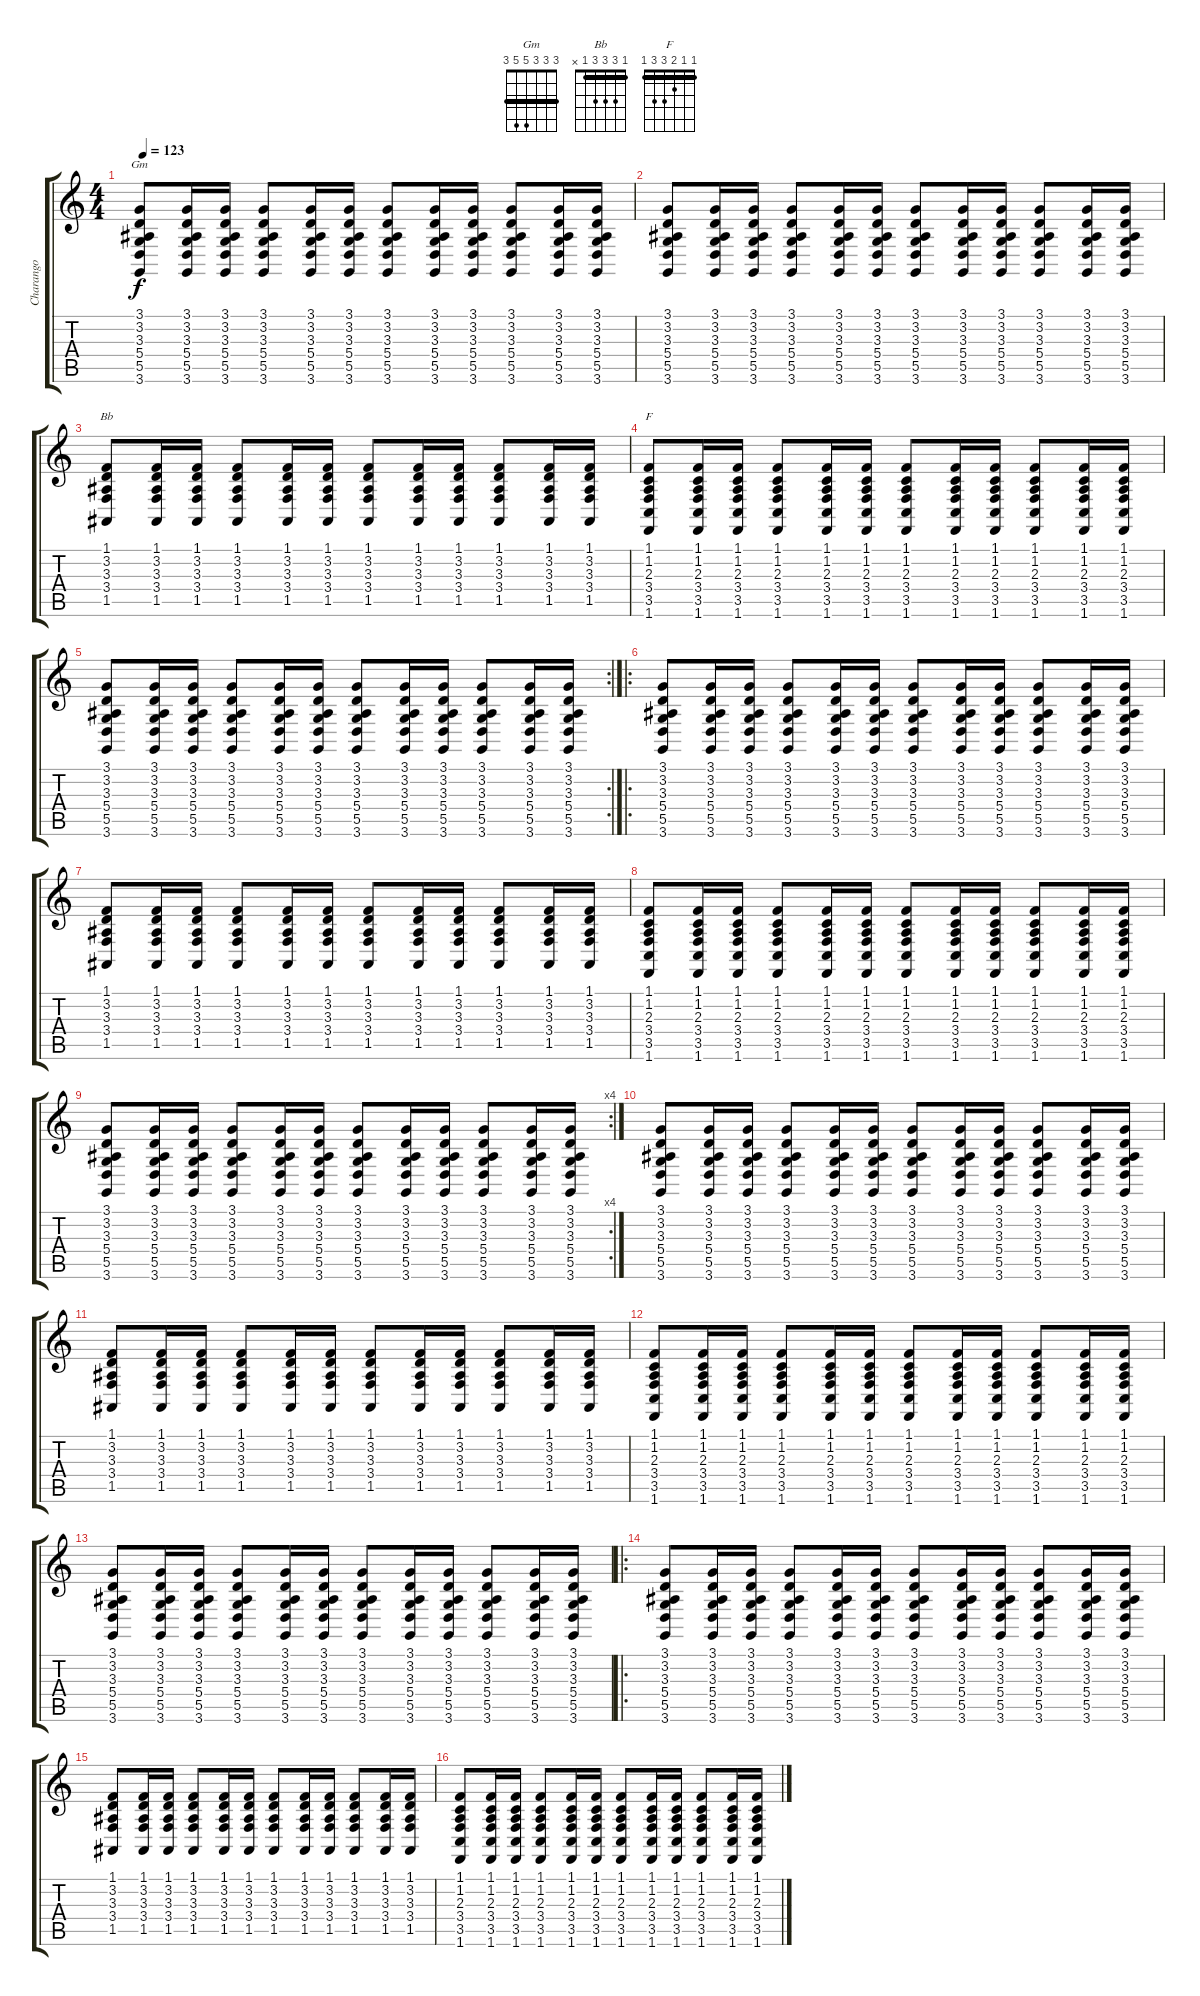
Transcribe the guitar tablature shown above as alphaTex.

\track ("Charango" "Charango") {instrument koto}
\staff {score tabs}
\tuning (E4 B3 G3 D3 A2 E2) {hide}
\chord ("Gm" 3 3 3 5 5 3) {barre 3}
\chord ("Bb" 1 3 3 3 1 x) {barre 1}
\chord ("F" 1 1 2 3 3 1) {barre 1}
\ts (4 4)
\tempo 123
\clef g2
\ks c
(3.1 3.2 3.3 5.4 5.5 3.6).8{ch "Gm" dy f} (3.1 3.2 3.3 5.4 5.5 3.6).16 (3.1 3.2 3.3 5.4 5.5 3.6).16 (3.1 3.2 3.3 5.4 5.5 3.6).8 (3.1 3.2 3.3 5.4 5.5 3.6).16 (3.1 3.2 3.3 5.4 5.5 3.6).16 (3.1 3.2 3.3 5.4 5.5 3.6).8 (3.1 3.2 3.3 5.4 5.5 3.6).16 (3.1 3.2 3.3 5.4 5.5 3.6).16 (3.1 3.2 3.3 5.4 5.5 3.6).8 (3.1 3.2 3.3 5.4 5.5 3.6).16 (3.1 3.2 3.3 5.4 5.5 3.6).16 |
(3.1 3.2 3.3 5.4 5.5 3.6).8 (3.1 3.2 3.3 5.4 5.5 3.6).16 (3.1 3.2 3.3 5.4 5.5 3.6).16 (3.1 3.2 3.3 5.4 5.5 3.6).8 (3.1 3.2 3.3 5.4 5.5 3.6).16 (3.1 3.2 3.3 5.4 5.5 3.6).16 (3.1 3.2 3.3 5.4 5.5 3.6).8 (3.1 3.2 3.3 5.4 5.5 3.6).16 (3.1 3.2 3.3 5.4 5.5 3.6).16 (3.1 3.2 3.3 5.4 5.5 3.6).8 (3.1 3.2 3.3 5.4 5.5 3.6).16 (3.1 3.2 3.3 5.4 5.5 3.6).16 |
(1.1 3.2 3.3 3.4 1.5).8{ch "Bb"} (1.1 3.2 3.3 3.4 1.5).16 (1.1 3.2 3.3 3.4 1.5).16 (1.1 3.2 3.3 3.4 1.5).8 (1.1 3.2 3.3 3.4 1.5).16 (1.1 3.2 3.3 3.4 1.5).16 (1.1 3.2 3.3 3.4 1.5).8 (1.1 3.2 3.3 3.4 1.5).16 (1.1 3.2 3.3 3.4 1.5).16 (1.1 3.2 3.3 3.4 1.5).8 (1.1 3.2 3.3 3.4 1.5).16 (1.1 3.2 3.3 3.4 1.5).16 |
(1.1 1.2 2.3 3.4 3.5 1.6).8{ch "F"} (1.1 1.2 2.3 3.4 3.5 1.6).16 (1.1 1.2 2.3 3.4 3.5 1.6).16 (1.1 1.2 2.3 3.4 3.5 1.6).8 (1.1 1.2 2.3 3.4 3.5 1.6).16 (1.1 1.2 2.3 3.4 3.5 1.6).16 (1.1 1.2 2.3 3.4 3.5 1.6).8 (1.1 1.2 2.3 3.4 3.5 1.6).16 (1.1 1.2 2.3 3.4 3.5 1.6).16 (1.1 1.2 2.3 3.4 3.5 1.6).8 (1.1 1.2 2.3 3.4 3.5 1.6).16 (1.1 1.2 2.3 3.4 3.5 1.6).16 |
\rc 2
(3.1 3.2 3.3 5.4 5.5 3.6).8 (3.1 3.2 3.3 5.4 5.5 3.6).16 (3.1 3.2 3.3 5.4 5.5 3.6).16 (3.1 3.2 3.3 5.4 5.5 3.6).8 (3.1 3.2 3.3 5.4 5.5 3.6).16 (3.1 3.2 3.3 5.4 5.5 3.6).16 (3.1 3.2 3.3 5.4 5.5 3.6).8 (3.1 3.2 3.3 5.4 5.5 3.6).16 (3.1 3.2 3.3 5.4 5.5 3.6).16 (3.1 3.2 3.3 5.4 5.5 3.6).8 (3.1 3.2 3.3 5.4 5.5 3.6).16 (3.1 3.2 3.3 5.4 5.5 3.6).16 |
\ro
(3.1 3.2 3.3 5.4 5.5 3.6).8 (3.1 3.2 3.3 5.4 5.5 3.6).16 (3.1 3.2 3.3 5.4 5.5 3.6).16 (3.1 3.2 3.3 5.4 5.5 3.6).8 (3.1 3.2 3.3 5.4 5.5 3.6).16 (3.1 3.2 3.3 5.4 5.5 3.6).16 (3.1 3.2 3.3 5.4 5.5 3.6).8 (3.1 3.2 3.3 5.4 5.5 3.6).16 (3.1 3.2 3.3 5.4 5.5 3.6).16 (3.1 3.2 3.3 5.4 5.5 3.6).8 (3.1 3.2 3.3 5.4 5.5 3.6).16 (3.1 3.2 3.3 5.4 5.5 3.6).16 |
(1.1 3.2 3.3 3.4 1.5).8 (1.1 3.2 3.3 3.4 1.5).16 (1.1 3.2 3.3 3.4 1.5).16 (1.1 3.2 3.3 3.4 1.5).8 (1.1 3.2 3.3 3.4 1.5).16 (1.1 3.2 3.3 3.4 1.5).16 (1.1 3.2 3.3 3.4 1.5).8 (1.1 3.2 3.3 3.4 1.5).16 (1.1 3.2 3.3 3.4 1.5).16 (1.1 3.2 3.3 3.4 1.5).8 (1.1 3.2 3.3 3.4 1.5).16 (1.1 3.2 3.3 3.4 1.5).16 |
(1.1 1.2 2.3 3.4 3.5 1.6).8 (1.1 1.2 2.3 3.4 3.5 1.6).16 (1.1 1.2 2.3 3.4 3.5 1.6).16 (1.1 1.2 2.3 3.4 3.5 1.6).8 (1.1 1.2 2.3 3.4 3.5 1.6).16 (1.1 1.2 2.3 3.4 3.5 1.6).16 (1.1 1.2 2.3 3.4 3.5 1.6).8 (1.1 1.2 2.3 3.4 3.5 1.6).16 (1.1 1.2 2.3 3.4 3.5 1.6).16 (1.1 1.2 2.3 3.4 3.5 1.6).8 (1.1 1.2 2.3 3.4 3.5 1.6).16 (1.1 1.2 2.3 3.4 3.5 1.6).16 |
\rc 4
(3.1 3.2 3.3 5.4 5.5 3.6).8 (3.1 3.2 3.3 5.4 5.5 3.6).16 (3.1 3.2 3.3 5.4 5.5 3.6).16 (3.1 3.2 3.3 5.4 5.5 3.6).8 (3.1 3.2 3.3 5.4 5.5 3.6).16 (3.1 3.2 3.3 5.4 5.5 3.6).16 (3.1 3.2 3.3 5.4 5.5 3.6).8 (3.1 3.2 3.3 5.4 5.5 3.6).16 (3.1 3.2 3.3 5.4 5.5 3.6).16 (3.1 3.2 3.3 5.4 5.5 3.6).8 (3.1 3.2 3.3 5.4 5.5 3.6).16 (3.1 3.2 3.3 5.4 5.5 3.6).16 |
(3.1 3.2 3.3 5.4 5.5 3.6).8 (3.1 3.2 3.3 5.4 5.5 3.6).16 (3.1 3.2 3.3 5.4 5.5 3.6).16 (3.1 3.2 3.3 5.4 5.5 3.6).8 (3.1 3.2 3.3 5.4 5.5 3.6).16 (3.1 3.2 3.3 5.4 5.5 3.6).16 (3.1 3.2 3.3 5.4 5.5 3.6).8 (3.1 3.2 3.3 5.4 5.5 3.6).16 (3.1 3.2 3.3 5.4 5.5 3.6).16 (3.1 3.2 3.3 5.4 5.5 3.6).8 (3.1 3.2 3.3 5.4 5.5 3.6).16 (3.1 3.2 3.3 5.4 5.5 3.6).16 |
(1.1 3.2 3.3 3.4 1.5).8 (1.1 3.2 3.3 3.4 1.5).16 (1.1 3.2 3.3 3.4 1.5).16 (1.1 3.2 3.3 3.4 1.5).8 (1.1 3.2 3.3 3.4 1.5).16 (1.1 3.2 3.3 3.4 1.5).16 (1.1 3.2 3.3 3.4 1.5).8 (1.1 3.2 3.3 3.4 1.5).16 (1.1 3.2 3.3 3.4 1.5).16 (1.1 3.2 3.3 3.4 1.5).8 (1.1 3.2 3.3 3.4 1.5).16 (1.1 3.2 3.3 3.4 1.5).16 |
(1.1 1.2 2.3 3.4 3.5 1.6).8 (1.1 1.2 2.3 3.4 3.5 1.6).16 (1.1 1.2 2.3 3.4 3.5 1.6).16 (1.1 1.2 2.3 3.4 3.5 1.6).8 (1.1 1.2 2.3 3.4 3.5 1.6).16 (1.1 1.2 2.3 3.4 3.5 1.6).16 (1.1 1.2 2.3 3.4 3.5 1.6).8 (1.1 1.2 2.3 3.4 3.5 1.6).16 (1.1 1.2 2.3 3.4 3.5 1.6).16 (1.1 1.2 2.3 3.4 3.5 1.6).8 (1.1 1.2 2.3 3.4 3.5 1.6).16 (1.1 1.2 2.3 3.4 3.5 1.6).16 |
(3.1 3.2 3.3 5.4 5.5 3.6).8 (3.1 3.2 3.3 5.4 5.5 3.6).16 (3.1 3.2 3.3 5.4 5.5 3.6).16 (3.1 3.2 3.3 5.4 5.5 3.6).8 (3.1 3.2 3.3 5.4 5.5 3.6).16 (3.1 3.2 3.3 5.4 5.5 3.6).16 (3.1 3.2 3.3 5.4 5.5 3.6).8 (3.1 3.2 3.3 5.4 5.5 3.6).16 (3.1 3.2 3.3 5.4 5.5 3.6).16 (3.1 3.2 3.3 5.4 5.5 3.6).8 (3.1 3.2 3.3 5.4 5.5 3.6).16 (3.1 3.2 3.3 5.4 5.5 3.6).16 |
\ro
(3.1 3.2 3.3 5.4 5.5 3.6).8 (3.1 3.2 3.3 5.4 5.5 3.6).16 (3.1 3.2 3.3 5.4 5.5 3.6).16 (3.1 3.2 3.3 5.4 5.5 3.6).8 (3.1 3.2 3.3 5.4 5.5 3.6).16 (3.1 3.2 3.3 5.4 5.5 3.6).16 (3.1 3.2 3.3 5.4 5.5 3.6).8 (3.1 3.2 3.3 5.4 5.5 3.6).16 (3.1 3.2 3.3 5.4 5.5 3.6).16 (3.1 3.2 3.3 5.4 5.5 3.6).8 (3.1 3.2 3.3 5.4 5.5 3.6).16 (3.1 3.2 3.3 5.4 5.5 3.6).16 |
(1.1 3.2 3.3 3.4 1.5).8 (1.1 3.2 3.3 3.4 1.5).16 (1.1 3.2 3.3 3.4 1.5).16 (1.1 3.2 3.3 3.4 1.5).8 (1.1 3.2 3.3 3.4 1.5).16 (1.1 3.2 3.3 3.4 1.5).16 (1.1 3.2 3.3 3.4 1.5).8 (1.1 3.2 3.3 3.4 1.5).16 (1.1 3.2 3.3 3.4 1.5).16 (1.1 3.2 3.3 3.4 1.5).8 (1.1 3.2 3.3 3.4 1.5).16 (1.1 3.2 3.3 3.4 1.5).16 |
(1.1 1.2 2.3 3.4 3.5 1.6).8 (1.1 1.2 2.3 3.4 3.5 1.6).16 (1.1 1.2 2.3 3.4 3.5 1.6).16 (1.1 1.2 2.3 3.4 3.5 1.6).8 (1.1 1.2 2.3 3.4 3.5 1.6).16 (1.1 1.2 2.3 3.4 3.5 1.6).16 (1.1 1.2 2.3 3.4 3.5 1.6).8 (1.1 1.2 2.3 3.4 3.5 1.6).16 (1.1 1.2 2.3 3.4 3.5 1.6).16 (1.1 1.2 2.3 3.4 3.5 1.6).8 (1.1 1.2 2.3 3.4 3.5 1.6).16 (1.1 1.2 2.3 3.4 3.5 1.6).16
